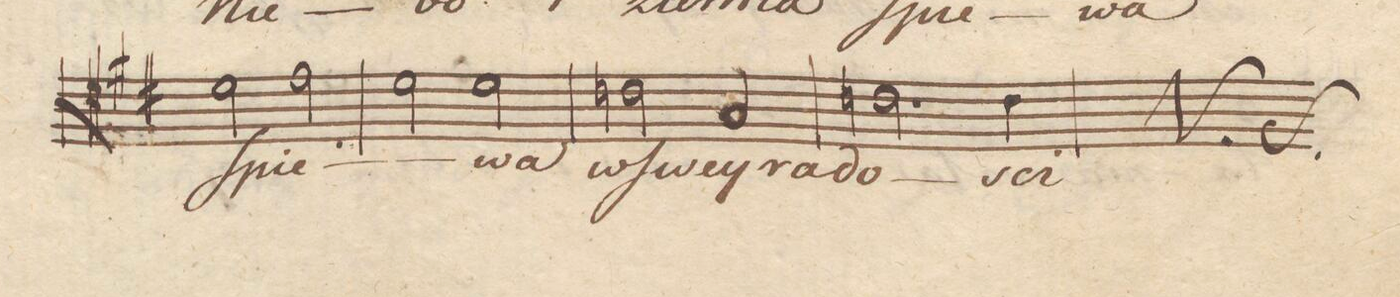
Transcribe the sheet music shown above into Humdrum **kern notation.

**kern	**text	**dynam
*I"Tenore.	*	*
*clefC4	*	*
*k[f#c#]	*	*
*met(c|)	*	*
*M2/2	*	*
2d\	Spie-	.
2e\	.	.
=76	=76	=76
2d\	.	.
2d\	-wa	.
=77	=77	=77
2cn\	w swey	.
2G/	ra-	.
=78	=78	=78
2.cn\	-do-	.
4c\	-sci	.
=79	=79	=79
*-	*-	*-
